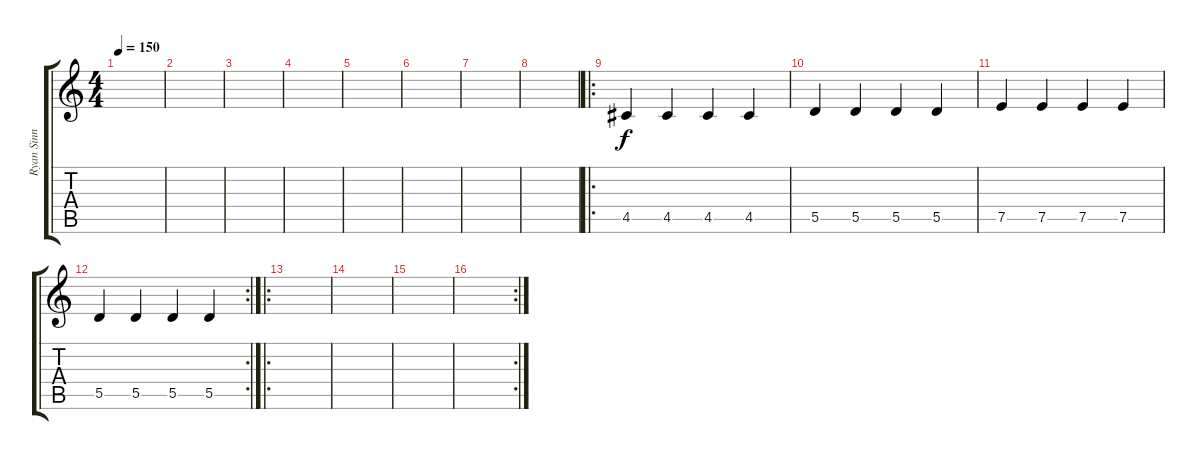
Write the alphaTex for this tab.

\track ("Ryan Sinn" "Ryan Sinn") {instrument electricbasspick}
\staff {score tabs}
\tuning (E4 B3 G3 D3 A2 E2) {hide}
\ts (4 4)
\tempo 150
\clef g2
\ks c
|
|
|
|
|
|
|
|
\ro
4.5.4 4.5.4 4.5.4 4.5.4 |
5.5.4 5.5.4 5.5.4 5.5.4 |
7.5.4 7.5.4 7.5.4 7.5.4 |
\rc 2
5.5.4 5.5.4 5.5.4 5.5.4 |
\ro
|
|
|
\rc 2
